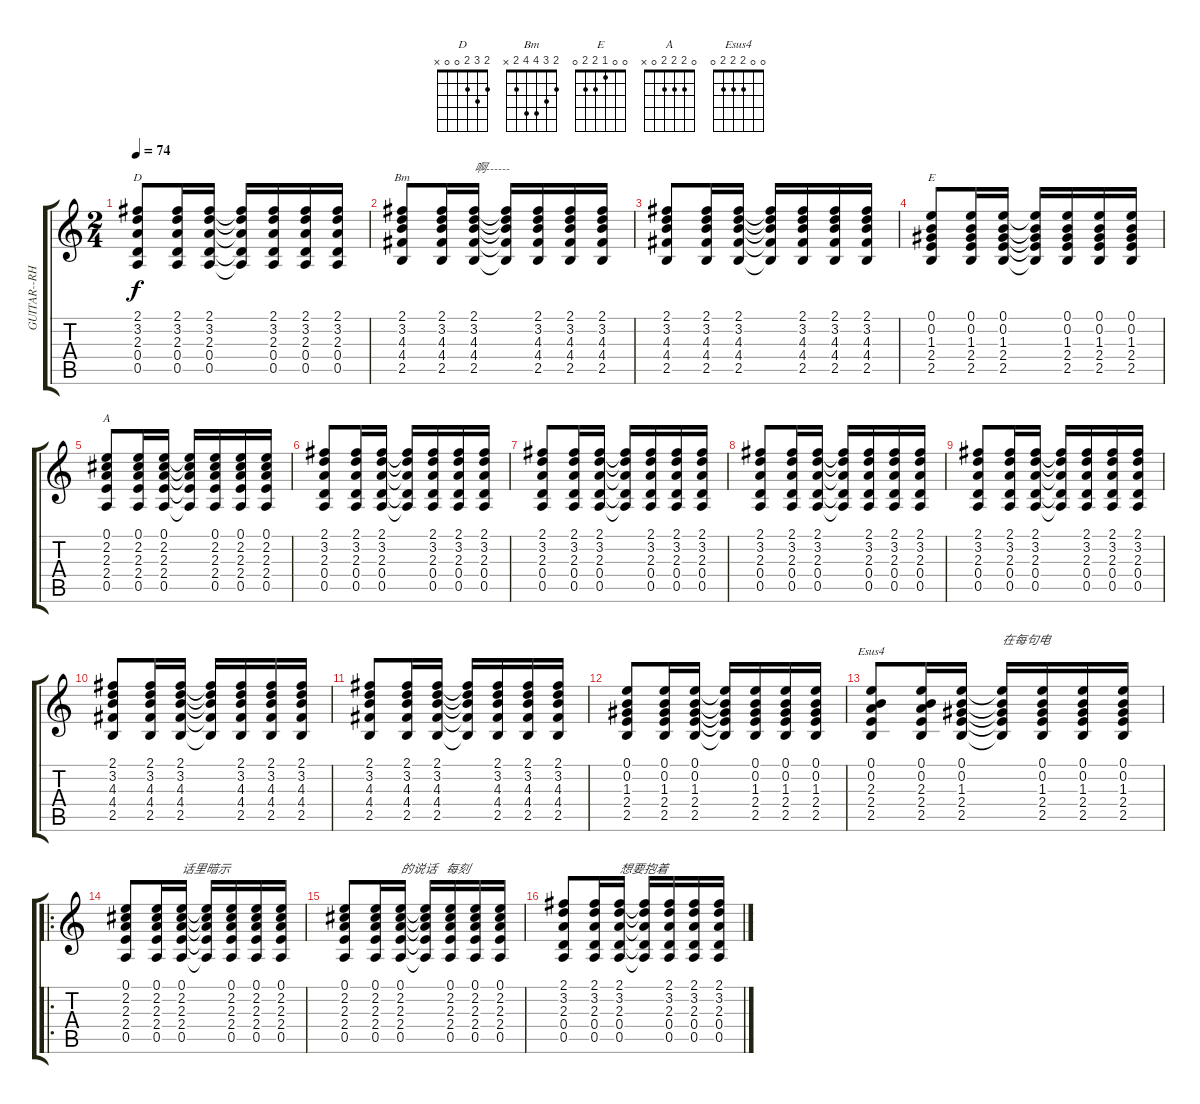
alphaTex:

\track ("GUITAR--RHYTHM" "GUITAR--RH") {instrument acousticguitarsteel}
\staff {score tabs}
\tuning (E4 B3 G3 D3 A2 E2) {hide}
\chord ("D" 2 3 2 0 0 x)
\chord ("Bm" 2 3 4 4 2 x)
\chord ("E" 0 0 1 2 2 0)
\chord ("A" 0 2 2 2 0 x)
\chord ("Esus4" 0 0 2 2 2 0)
\ts (2 4)
\tempo 74
\clef g2
\ks c
(2.1 3.2 2.3 0.4 0.5).8{ch "D" dy f} (2.1 3.2 2.3 0.4 0.5).16 (2.1 3.2 2.3 0.4 0.5).16 (2.1{t} 3.2{t} 2.3{t} 0.4{t} 0.5{t}).16 (2.1 3.2 2.3 0.4 0.5).16 (2.1 3.2 2.3 0.4 0.5).16 (2.1 3.2 2.3 0.4 0.5).16 |
(2.1 3.2 4.3 4.4 2.5).8{ch "Bm"} (2.1 3.2 4.3 4.4 2.5).16 (2.1 3.2 4.3 4.4 2.5).16{txt "啊------"} (2.1{t} 3.2{t} 4.3{t} 4.4{t} 2.5{t}).16 (2.1 3.2 4.3 4.4 2.5).16 (2.1 3.2 4.3 4.4 2.5).16 (2.1 3.2 4.3 4.4 2.5).16 |
(2.1 3.2 4.3 4.4 2.5).8 (2.1 3.2 4.3 4.4 2.5).16 (2.1 3.2 4.3 4.4 2.5).16 (2.1{t} 3.2{t} 4.3{t} 4.4{t} 2.5{t}).16 (2.1 3.2 4.3 4.4 2.5).16 (2.1 3.2 4.3 4.4 2.5).16 (2.1 3.2 4.3 4.4 2.5).16 |
(0.1 0.2 1.3 2.4 2.5).8{ch "E"} (0.1 0.2 1.3 2.4 2.5).16 (0.1 0.2 1.3 2.4 2.5).16 (0.1{t} 0.2{t} 1.3{t} 2.4{t} 2.5{t}).16 (0.1 0.2 1.3 2.4 2.5).16 (0.1 0.2 1.3 2.4 2.5).16 (0.1 0.2 1.3 2.4 2.5).16 |
(0.1 2.2 2.3 2.4 0.5).8{ch "A"} (0.1 2.2 2.3 2.4 0.5).16 (0.1 2.2 2.3 2.4 0.5).16 (0.1{t} 2.2{t} 2.3{t} 2.4{t} 0.5{t}).16 (0.1 2.2 2.3 2.4 0.5).16 (0.1 2.2 2.3 2.4 0.5).16 (0.1 2.2 2.3 2.4 0.5).16 |
(2.1 3.2 2.3 0.4 0.5).8 (2.1 3.2 2.3 0.4 0.5).16 (2.1 3.2 2.3 0.4 0.5).16 (2.1{t} 3.2{t} 2.3{t} 0.4{t} 0.5{t}).16 (2.1 3.2 2.3 0.4 0.5).16 (2.1 3.2 2.3 0.4 0.5).16 (2.1 3.2 2.3 0.4 0.5).16 |
(2.1 3.2 2.3 0.4 0.5).8 (2.1 3.2 2.3 0.4 0.5).16 (2.1 3.2 2.3 0.4 0.5).16 (2.1{t} 3.2{t} 2.3{t} 0.4{t} 0.5{t}).16 (2.1 3.2 2.3 0.4 0.5).16 (2.1 3.2 2.3 0.4 0.5).16 (2.1 3.2 2.3 0.4 0.5).16 |
(2.1 3.2 2.3 0.4 0.5).8 (2.1 3.2 2.3 0.4 0.5).16 (2.1 3.2 2.3 0.4 0.5).16 (2.1{t} 3.2{t} 2.3{t} 0.4{t} 0.5{t}).16 (2.1 3.2 2.3 0.4 0.5).16 (2.1 3.2 2.3 0.4 0.5).16 (2.1 3.2 2.3 0.4 0.5).16 |
(2.1 3.2 2.3 0.4 0.5).8 (2.1 3.2 2.3 0.4 0.5).16 (2.1 3.2 2.3 0.4 0.5).16 (2.1{t} 3.2{t} 2.3{t} 0.4{t} 0.5{t}).16 (2.1 3.2 2.3 0.4 0.5).16 (2.1 3.2 2.3 0.4 0.5).16 (2.1 3.2 2.3 0.4 0.5).16 |
(2.1 3.2 4.3 4.4 2.5).8 (2.1 3.2 4.3 4.4 2.5).16 (2.1 3.2 4.3 4.4 2.5).16 (2.1{t} 3.2{t} 4.3{t} 4.4{t} 2.5{t}).16 (2.1 3.2 4.3 4.4 2.5).16 (2.1 3.2 4.3 4.4 2.5).16 (2.1 3.2 4.3 4.4 2.5).16 |
(2.1 3.2 4.3 4.4 2.5).8 (2.1 3.2 4.3 4.4 2.5).16 (2.1 3.2 4.3 4.4 2.5).16 (2.1{t} 3.2{t} 4.3{t} 4.4{t} 2.5{t}).16 (2.1 3.2 4.3 4.4 2.5).16 (2.1 3.2 4.3 4.4 2.5).16 (2.1 3.2 4.3 4.4 2.5).16 |
(0.1 0.2 1.3 2.4 2.5).8 (0.1 0.2 1.3 2.4 2.5).16 (0.1 0.2 1.3 2.4 2.5).16 (0.1{t} 0.2{t} 1.3{t} 2.4{t} 2.5{t}).16 (0.1 0.2 1.3 2.4 2.5).16 (0.1 0.2 1.3 2.4 2.5).16 (0.1 0.2 1.3 2.4 2.5).16 |
(0.1 0.2 2.3 2.4 2.5).8{ch "Esus4"} (0.1 0.2 2.3 2.4 2.5).16 (0.1 0.2 1.3 2.4 2.5).16 (0.1{t} 0.2{t} 1.3{t} 2.4{t} 2.5{t}).16{txt "在每句电"} (0.1 0.2 1.3 2.4 2.5).16 (0.1 0.2 1.3 2.4 2.5).16 (0.1 0.2 1.3 2.4 2.5).16 |
\ro
(0.1 2.2 2.3 2.4 0.5).8 (0.1 2.2 2.3 2.4 0.5).16 (0.1 2.2 2.3 2.4 0.5).16{txt "话里暗示"} (0.1{t} 2.2{t} 2.3{t} 2.4{t} 0.5{t}).16 (0.1 2.2 2.3 2.4 0.5).16 (0.1 2.2 2.3 2.4 0.5).16 (0.1 2.2 2.3 2.4 0.5).16 |
(0.1 2.2 2.3 2.4 0.5).8 (0.1 2.2 2.3 2.4 0.5).16 (0.1 2.2 2.3 2.4 0.5).16{txt "的说话   每刻"} (0.1{t} 2.2{t} 2.3{t} 2.4{t} 0.5{t}).16 (0.1 2.2 2.3 2.4 0.5).16 (0.1 2.2 2.3 2.4 0.5).16 (0.1 2.2 2.3 2.4 0.5).16 |
(2.1 3.2 2.3 0.4 0.5).8 (2.1 3.2 2.3 0.4 0.5).16 (2.1 3.2 2.3 0.4 0.5).16{txt "想要抱着"} (2.1{t} 3.2{t} 2.3{t} 0.4{t} 0.5{t}).16 (2.1 3.2 2.3 0.4 0.5).16 (2.1 3.2 2.3 0.4 0.5).16 (2.1 3.2 2.3 0.4 0.5).16
